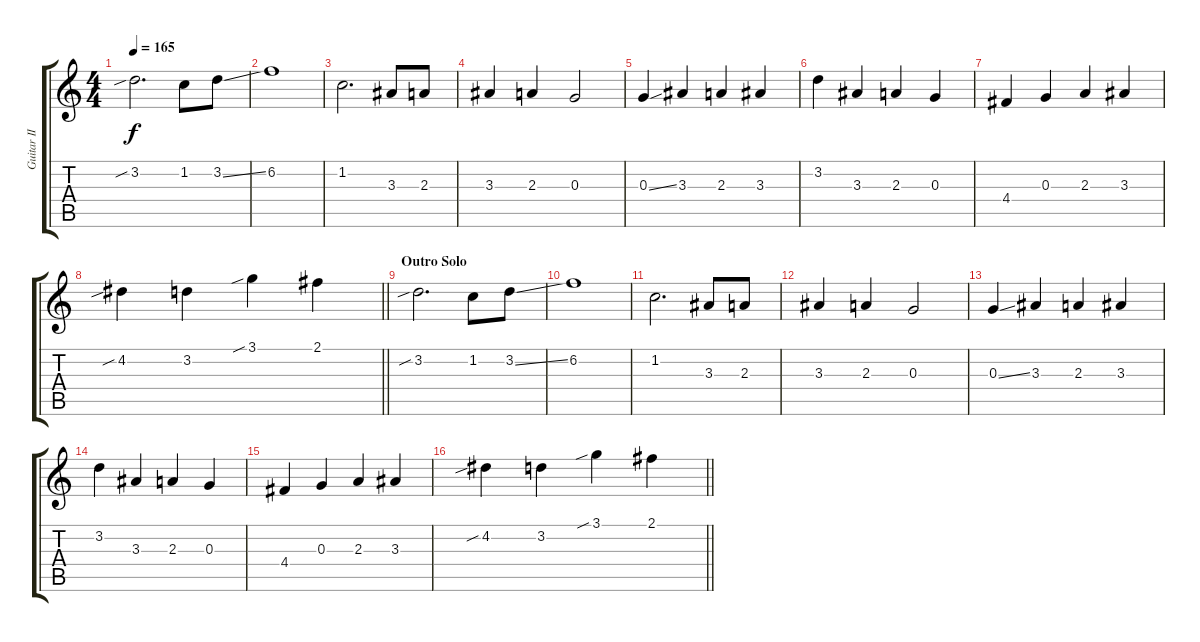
\track ("Guitar II" "Guitar II") {instrument distortionguitar}
\staff {score tabs}
\tuning (E4 B3 G3 D3 A2 D2) {hide}
\ts (4 4)
\tempo 165
\clef g2
\ks c
3.2{sib}.2{d dy f} 1.2.8 3.2{ss}.8 |
6.2.1 |
1.2.2{d} 3.3.8 2.3.8 |
3.3.4 2.3.4 0.3.2 |
0.3{ss}.4 3.3.4 2.3.4 3.3.4 |
3.2.4 3.3.4 2.3.4 0.3.4 |
4.4.4 0.3.4 2.3.4 3.3.4 |
\barLineRight lightlight
4.2{sib}.4 3.2.4 3.1{sib}.4 2.1.4 |
\section ("" "Outro Solo")
3.2{sib}.2{d volume 12} 1.2.8 3.2{ss}.8 |
6.2.1 |
1.2.2{d} 3.3.8 2.3.8 |
3.3.4 2.3.4 0.3.2 |
0.3{ss}.4 3.3.4 2.3.4 3.3.4 |
3.2.4 3.3.4 2.3.4 0.3.4 |
4.4.4 0.3.4 2.3.4 3.3.4 |
\barLineRight lightlight
4.2{sib}.4 3.2.4 3.1{sib}.4 2.1.4
